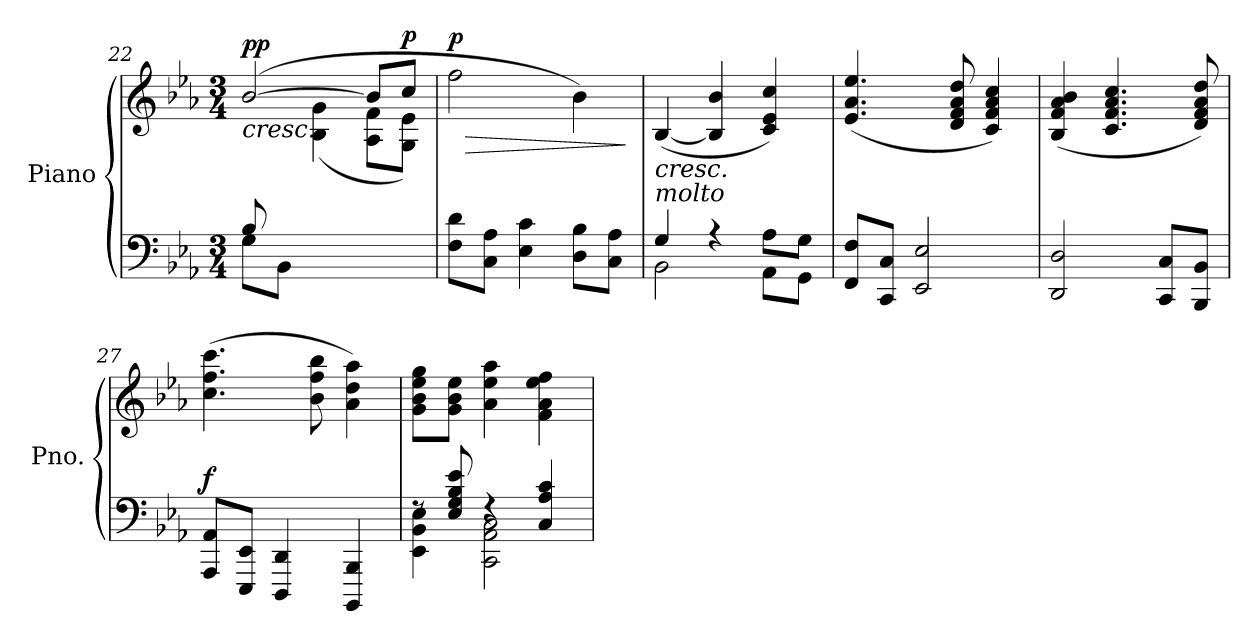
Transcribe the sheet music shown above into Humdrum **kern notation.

**kern	**kern	**dynam
*part1	*part1	*part1
*staff2	*staff1	*staff1/2
*I"Piano	*	*
*I'Pno.	*	*
*clefF4	*clefG2	*
*k[b-e-a-]	*k[b-e-a-]	*
*M3/4	*M3/4	*
=22	=22	=22
*^	*	*
!	!	!	!LO:HP:b
*	*	*^	*
!	!	!	!	!LO:DY:n=1:a
8B-/	8G\L	(>[2b-/	4ryy	< pp
8ryy	8BB-\J	.	.	.
2ryy	2ryy	.	(<4B-\ 4g\	.
.	.	8b-/L]	8A-\ 8f\L	.
!	!	!	!	!LO:DY:n=2:a
.	.	8cc/J	8G\ 8e-\J)	p
*v	*v	*	*	*
*	*v	*v	*
.	.	[
!!LO:LB:g=z
=23	=23	=23
!	!	!LO:HP:b
!	!	!LO:DY:n=1:a
8F\ 8d\L	2ff\	> p
8C\ 8A-\J	.	.
4E-\ 4c\	.	.
8D\ 8B-\L	4b-\)	.
8C\ 8A-\J	.	.
.	.	]
=24	=24	=24
*^	*	*
!	!	!LO:TX:b:i:t=cresc.	!
!LO:TX:a:i:t=molto	!	!	!
4G/	2BB-\	(>[4B-/	.
4r	.	4B-/] 4b-/	.
8A-\L	8AA-\L	4c/ 4e-/ 4cc/)	.
8G\J	8GG\J	.	.
*v	*v	*	*
=25	=25	=25
8FF/ 8F/L	(>4.e-/ 4.a-/ 4.ee-/	.
8CC/ 8C/J	.	.
2EE-/ 2E-/	.	.
.	8d/ 8f/ 8a-/ 8dd/	.
.	4c/ 4f/ 4a-/ 4cc/)	.
=26	=26	=26
2DD/ 2D/	(>4B-/ 4f/ 4a-/ 4b-/	.
.	4.c/ 4.f/ 4.a-/ 4.cc/	.
8CC/ 8C/L	.	.
8BBB-/ 8BB-/J	8d/ 8f/ 8a-/ 8dd/)	.
=27	=27	=27
!	!	!LO:DY:a=2
8AAA-/ 8AA-/L	(>4.cc\ 4.ff\ 4.ccc\	f
8EEE-/ 8EE-/J	.	.
4DDD/ 4DD/	.	.
.	8b-\ 8ff\ 8bb-\	.
4BBBB-/ 4BBB-/	4a-\ 4dd\ 4aa-\)	.
!!LO:LB:g=z
=28	=28	=28
*^	*	*
!	!	!	!LO:DY:a=2
!	!	!	!LO:DY:n=1:a=2
8rF	4EE-\ 4BB-\ 4E-\	8g\ 8b-\ 8ee-\ 8gg\L	ff other-dynamics
8E-/ 8G/ 8B-/ 8e-/	.	8g\ 8b-\ 8ee-\J	.
4rF	2CC\ 2AA-\ 2C\	4a-\ 4ee-\ 4aa-\	.
4C/ 4A-/ 4c/	.	4f\ 4a-\ 4ee-\ 4ff\	.
*v	*v	*	*
=	=	=
*-	*-	*-
